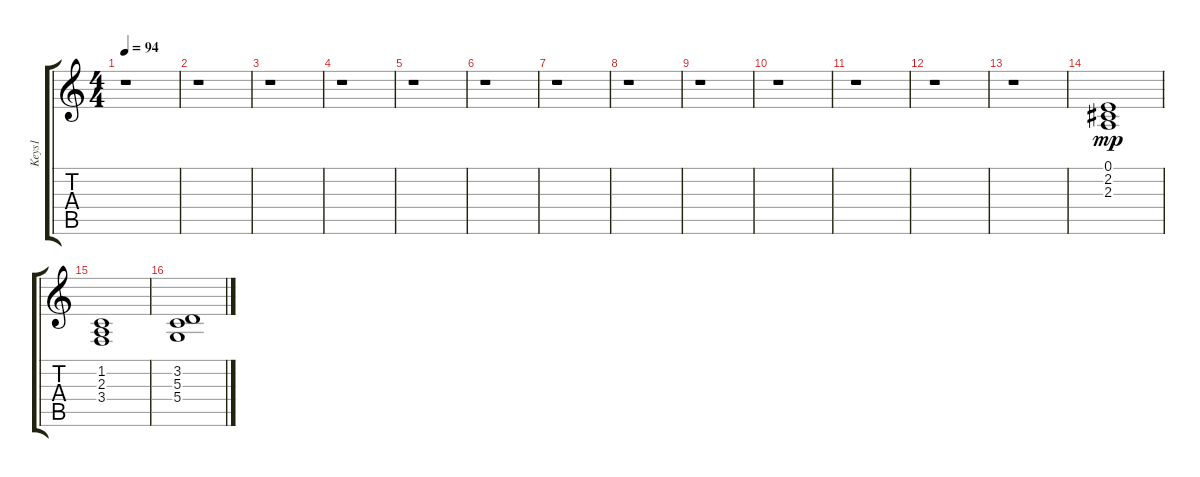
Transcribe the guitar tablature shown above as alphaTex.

\track ("Keys1" "Keys1") {instrument stringensemble2}
\staff {score tabs}
\tuning (E4 B3 G3 D3 A2 E2) {hide}
\ts (4 4)
\tempo 94
\clef g2
\ks c
r.1{dy mp instrument stringensemble2} |
r.1 |
r.1 |
r.1 |
r.1 |
r.1 |
r.1 |
r.1 |
r.1 |
r.1 |
r.1 |
r.1 |
r.1 |
(0.1 2.2 2.3).1{balance 8} |
(1.2 2.3 3.4).1 |
(3.2 5.3 5.4).1
